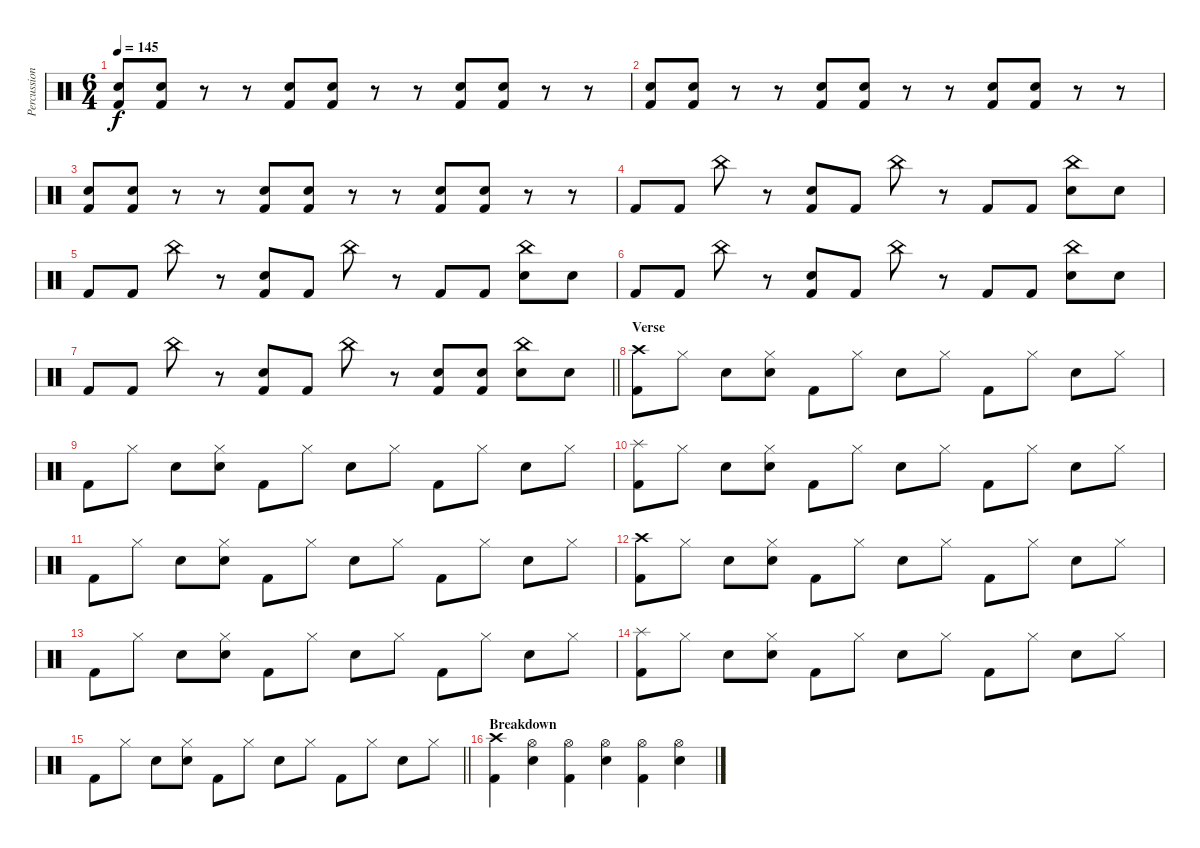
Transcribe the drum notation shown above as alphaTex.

\track ("Percussion" "Percussion") {instrument percussion}
\staff {score}
\articulation defaults
\ts (6 4)
\tempo 145
\clef neutral
\ks c
("Snare (hit) 2" "Kick (hit) 2").8{dy f} ("Snare (hit) 2" "Kick (hit) 2").8 r.8 r.8 ("Snare (hit) 2" "Kick (hit) 2").8 ("Snare (hit) 2" "Kick (hit) 2").8 r.8 r.8 ("Snare (hit) 2" "Kick (hit) 2").8 ("Snare (hit) 2" "Kick (hit) 2").8 r.8 r.8 |
("Snare (hit) 2" "Kick (hit) 2").8 ("Snare (hit) 2" "Kick (hit) 2").8 r.8 r.8 ("Snare (hit) 2" "Kick (hit) 2").8 ("Snare (hit) 2" "Kick (hit) 2").8 r.8 r.8 ("Snare (hit) 2" "Kick (hit) 2").8 ("Snare (hit) 2" "Kick (hit) 2").8 r.8 r.8 |
("Snare (hit) 2" "Kick (hit) 2").8 ("Snare (hit) 2" "Kick (hit) 2").8 r.8 r.8 ("Snare (hit) 2" "Kick (hit) 2").8 ("Snare (hit) 2" "Kick (hit) 2").8 r.8 r.8 ("Snare (hit) 2" "Kick (hit) 2").8 ("Snare (hit) 2" "Kick (hit) 2").8 r.8 r.8 |
"Kick (hit) 2".8 "Kick (hit) 2".8 "China (hit)".8 r.8 ("Snare (hit) 2" "Kick (hit) 2").8 "Kick (hit) 2".8 "China (hit)".8 r.8 "Kick (hit) 2".8 "Kick (hit) 2".8 ("China (hit)" "Snare (hit) 2").8 "Snare (hit) 2".8 |
"Kick (hit) 2".8 "Kick (hit) 2".8 "China (hit)".8 r.8 ("Snare (hit) 2" "Kick (hit) 2").8 "Kick (hit) 2".8 "China (hit)".8 r.8 "Kick (hit) 2".8 "Kick (hit) 2".8 ("China (hit)" "Snare (hit) 2").8 "Snare (hit) 2".8 |
"Kick (hit) 2".8 "Kick (hit) 2".8 "China (hit)".8 r.8 ("Snare (hit) 2" "Kick (hit) 2").8 "Kick (hit) 2".8 "China (hit)".8 r.8 "Kick (hit) 2".8 "Kick (hit) 2".8 ("China (hit)" "Snare (hit) 2").8 "Snare (hit) 2".8 |
\barLineRight lightlight "Kick (hit) 2".8 "Kick (hit) 2".8 "China (hit)".8
r.8 ("Snare (hit) 2" "Kick (hit) 2").8 "Kick (hit) 2".8 "China (hit)".8 r.8 ("Snare (hit) 2" "Kick (hit) 2").8 ("Snare (hit) 2" "Kick (hit) 2").8 ("China (hit)" "Snare (hit) 2").8 "Snare (hit) 2".8 |
\section ("" "Verse")
("Crash high (hit)" "Kick (hit) 2").8 "Hi-Hat (closed)".8 "Snare (hit) 2".8 ("Snare (hit) 2" "Hi-Hat (closed)").8 "Kick (hit) 2".8 "Hi-Hat (closed)".8 "Snare (hit) 2".8 "Hi-Hat (closed)".8 "Kick (hit) 2".8 "Hi-Hat (closed)".8 "Snare (hit) 2".8 "Hi-Hat (closed)".8 |
"Kick (hit) 2".8 "Hi-Hat (closed)".8 "Snare (hit) 2".8 ("Snare (hit) 2" "Hi-Hat (closed)").8 "Kick (hit) 2".8 "Hi-Hat (closed)".8 "Snare (hit) 2".8 "Hi-Hat (closed)".8 "Kick (hit) 2".8 "Hi-Hat (closed)".8 "Snare (hit) 2".8 "Hi-Hat (closed)".8 |
("Splash (hit)" "Kick (hit) 2").8 "Hi-Hat (closed)".8 "Snare (hit) 2".8 ("Snare (hit) 2" "Hi-Hat (closed)").8 "Kick (hit) 2".8 "Hi-Hat (closed)".8 "Snare (hit) 2".8 "Hi-Hat (closed)".8 "Kick (hit) 2".8 "Hi-Hat (closed)".8 "Snare (hit) 2".8 "Hi-Hat (closed)".8 |
"Kick (hit) 2".8 "Hi-Hat (closed)".8 "Snare (hit) 2".8 ("Snare (hit) 2" "Hi-Hat (closed)").8 "Kick (hit) 2".8 "Hi-Hat (closed)".8 "Snare (hit) 2".8 "Hi-Hat (closed)".8 "Kick (hit) 2".8 "Hi-Hat (closed)".8 "Snare (hit) 2".8 "Hi-Hat (closed)".8 |
("Crash high (hit)" "Kick (hit) 2").8 "Hi-Hat (closed)".8 "Snare (hit) 2".8 ("Snare (hit) 2" "Hi-Hat (closed)").8 "Kick (hit) 2".8 "Hi-Hat (closed)".8 "Snare (hit) 2".8 "Hi-Hat (closed)".8 "Kick (hit) 2".8 "Hi-Hat (closed)".8 "Snare (hit) 2".8 "Hi-Hat (closed)".8 |
"Kick (hit) 2".8 "Hi-Hat (closed)".8 "Snare (hit) 2".8 ("Snare (hit) 2" "Hi-Hat (closed)").8 "Kick (hit) 2".8 "Hi-Hat (closed)".8 "Snare (hit) 2".8 "Hi-Hat (closed)".8 "Kick (hit) 2".8 "Hi-Hat (closed)".8 "Snare (hit) 2".8 "Hi-Hat (closed)".8 |
("Splash (hit)" "Kick (hit) 2").8 "Hi-Hat (closed)".8 "Snare (hit) 2".8 ("Snare (hit) 2" "Hi-Hat (closed)").8 "Kick (hit) 2".8 "Hi-Hat (closed)".8 "Snare (hit) 2".8 "Hi-Hat (closed)".8 "Kick (hit) 2".8 "Hi-Hat (closed)".8 "Snare (hit) 2".8 "Hi-Hat (closed)".8 |
\barLineRight lightlight "Kick (hit) 2".8 "Hi-Hat (closed)".8 "Snare (hit) 2".8
("Snare (hit) 2" "Hi-Hat (closed)").8 "Kick (hit) 2".8 "Hi-Hat (closed)".8 "Snare (hit) 2".8 "Hi-Hat (closed)".8 "Kick (hit) 2".8 "Hi-Hat (closed)".8 "Snare (hit) 2".8 "Hi-Hat (closed)".8 |
\section ("" "Breakdown")
("Crash high (hit)" "Kick (hit) 2").4 ("Hi-Hat (open)" "Snare (hit) 2").4 ("Hi-Hat (open)" "Kick (hit) 2").4 ("Hi-Hat (open)" "Snare (hit) 2").4 ("Hi-Hat (open)" "Kick (hit) 2").4 ("Hi-Hat (open)" "Snare (hit) 2").4
